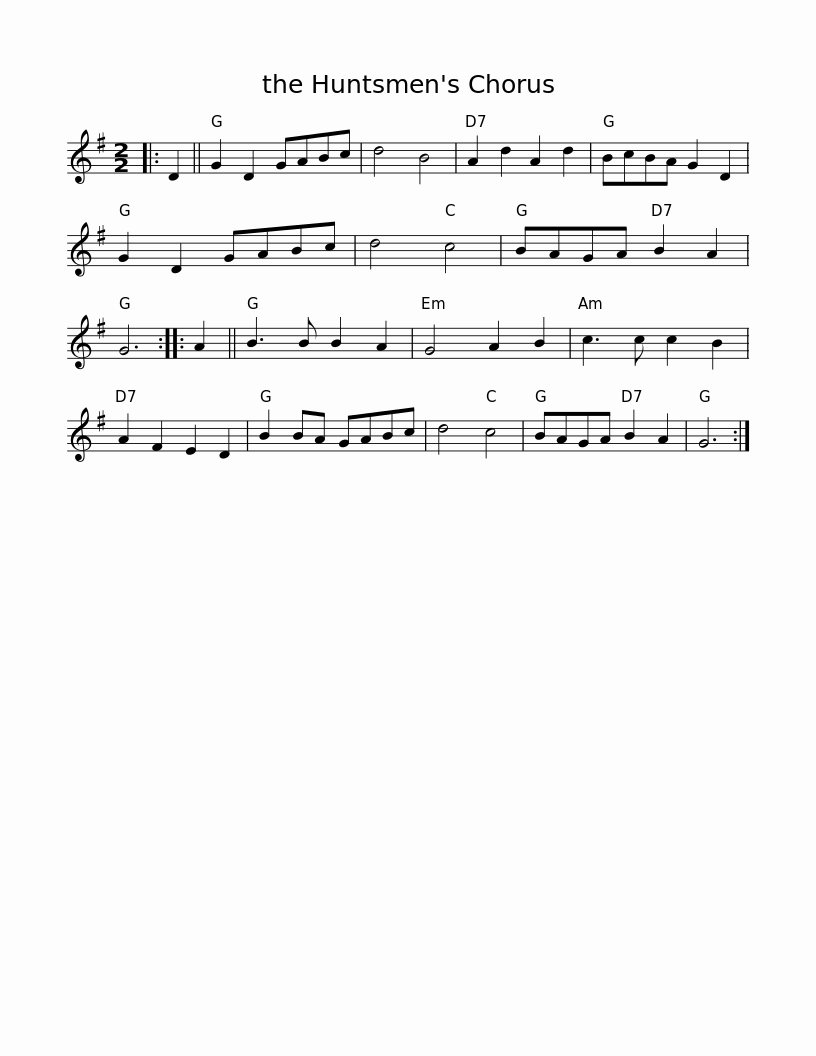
X:1
L:1/8
M:2/2
I:linebreak $
K:G
V:1 treble
V:1
|: D2 || G2 D2 GABc | d4 B4 | A2 d2 A2 d2 | BcBA G2 D2 | %5
 G2 D2 GABc | d4 c4 | BAGA B2 A2 | G6 :: A2 ||$ %10
 B3 B B2 A2 | G4 A2 B2 | c3 c c2 B2 | A2 F2 E2 D2 | B2 BA GABc | %15
 d4 c4 | BAGA B2 A2 | G6 :| %18
